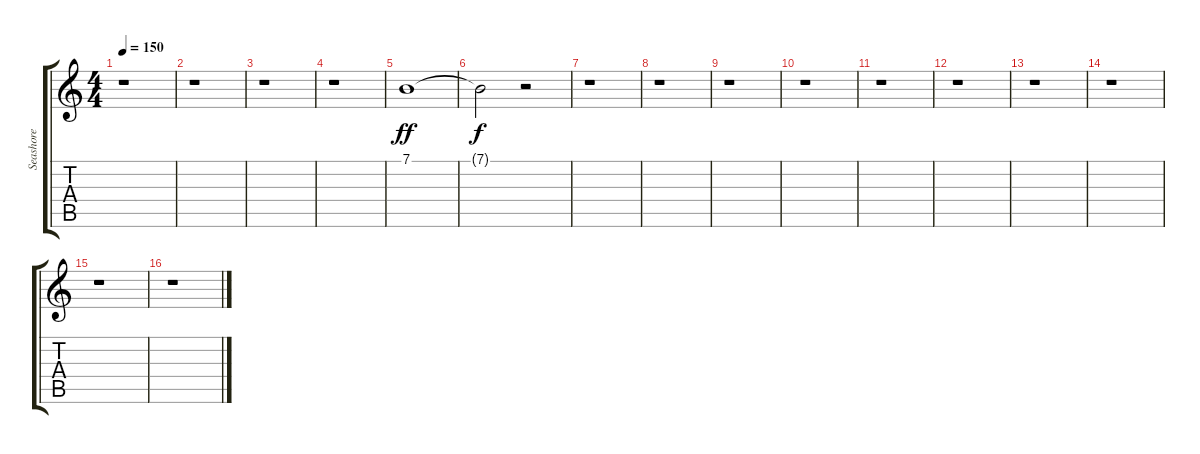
\track ("Seashore  " "Seashore  ") {instrument seashore}
\staff {score tabs}
\tuning (E4 B3 G3 D3 A2 E2) {hide}
\ts (4 4)
\tempo 150
\clef g2
\ks c
r.1{dy f} |
r.1 |
r.1 |
r.1 |
7.1.1{dy ff volume 5} |
7.1{t}.2{dy f} r.2 |
r.1 |
r.1 |
r.1 |
r.1 |
r.1 |
r.1 |
r.1 |
r.1 |
r.1 |
r.1
